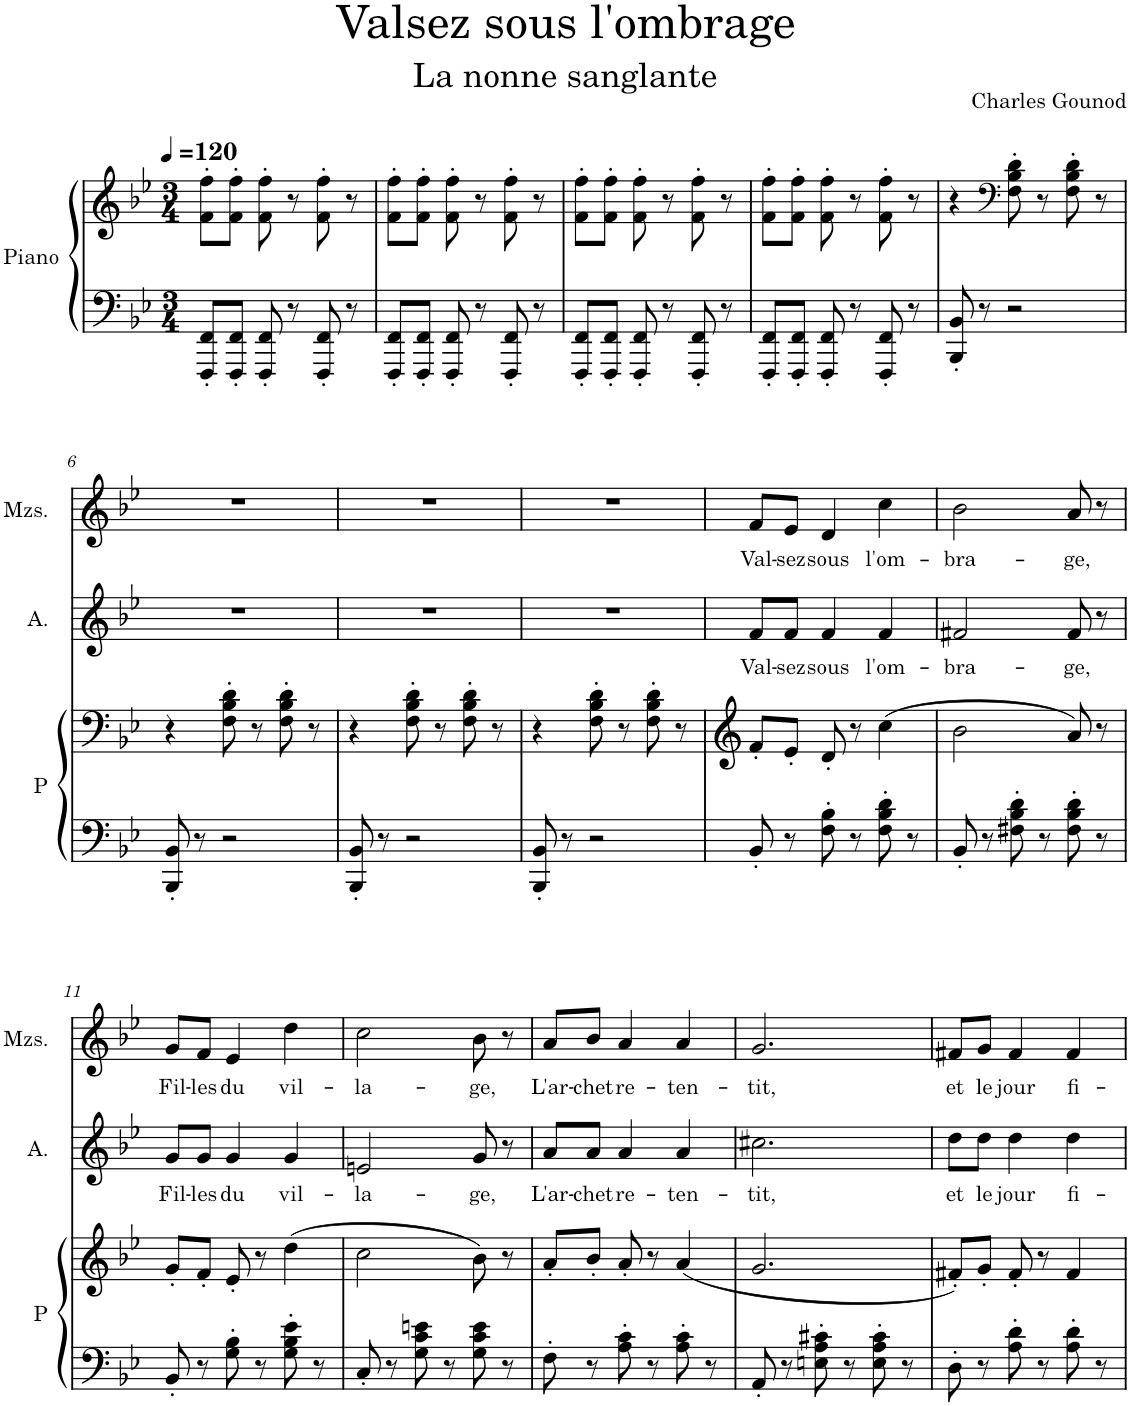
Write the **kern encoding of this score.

**kern	**kern	**kern	**text	**kern	**text
*part3	*part3	*part2	*part2	*part1	*part1
*staff4	*staff3	*staff2	*staff2	*staff1	*staff1
*I"Piano	*	*I"Alto	*	*I"Mezzo-soprano	*
*I'P	*	*I'A.	*	*I'Mzs.	*
*clefF4	*clefG2	*clefG2	*	*clefG2	*
*k[b-e-]	*k[b-e-]	*k[b-e-]	*	*k[b-e-]	*
*M3/4	*M3/4	*M3/4	*	*M3/4	*
*MM120	*MM120	*MM120	*	*MM120	*
=1	=1	=1	=1	=1	=1
8FFF/' 8FF/'L	8f\' 8ff\'L	2.r	.	2r	.
8FFF/' 8FF/'J	8f\' 8ff\'J	.	.	.	.
8FFF/' 8FF/'	8f\' 8ff\'	.	.	.	.
8r	8r	.	.	.	.
8FFF/' 8FF/'	8f\' 8ff\'	.	.	4r	.
8r	8r	.	.	.	.
=2	=2	=2	=2	=2	=2
8FFF/' 8FF/'L	8f\' 8ff\'L	2.r	.	2.r	.
8FFF/' 8FF/'J	8f\' 8ff\'J	.	.	.	.
8FFF/' 8FF/'	8f\' 8ff\'	.	.	.	.
8r	8r	.	.	.	.
8FFF/' 8FF/'	8f\' 8ff\'	.	.	.	.
8r	8r	.	.	.	.
=3	=3	=3	=3	=3	=3
8FFF/' 8FF/'L	8f\' 8ff\'L	2.r	.	2.r	.
8FFF/' 8FF/'J	8f\' 8ff\'J	.	.	.	.
8FFF/' 8FF/'	8f\' 8ff\'	.	.	.	.
8r	8r	.	.	.	.
8FFF/' 8FF/'	8f\' 8ff\'	.	.	.	.
8r	8r	.	.	.	.
=4	=4	=4	=4	=4	=4
8FFF/' 8FF/'L	8f\' 8ff\'L	2.r	.	2.r	.
8FFF/' 8FF/'J	8f\' 8ff\'J	.	.	.	.
8FFF/' 8FF/'	8f\' 8ff\'	.	.	.	.
8r	8r	.	.	.	.
8FFF/' 8FF/'	8f\' 8ff\'	.	.	.	.
8r	8r	.	.	.	.
=5	=5	=5	=5	=5	=5
8BBB-/' 8BB-/'	4r	2.r	.	2.r	.
8r	.	.	.	.	.
*	*clefF4	*	*	*	*
2r	8F\' 8B-\' 8d\'	.	.	.	.
.	8r	.	.	.	.
.	8F\' 8B-\' 8d\'	.	.	.	.
.	8r	.	.	.	.
!!LO:LB:g=z
=6	=6	=6	=6	=6	=6
8BBB-/' 8BB-/'	4r	2.r	.	2.r	.
8r	.	.	.	.	.
2r	8F\' 8B-\' 8d\'	.	.	.	.
.	8r	.	.	.	.
.	8F\' 8B-\' 8d\'	.	.	.	.
.	8r	.	.	.	.
=7	=7	=7	=7	=7	=7
8BBB-/' 8BB-/'	4r	2.r	.	2.r	.
8r	.	.	.	.	.
2r	8F\' 8B-\' 8d\'	.	.	.	.
.	8r	.	.	.	.
.	8F\' 8B-\' 8d\'	.	.	.	.
.	8r	.	.	.	.
=8	=8	=8	=8	=8	=8
8BBB-/' 8BB-/'	4r	2.r	.	2.r	.
8r	.	.	.	.	.
2r	8F\' 8B-\' 8d\'	.	.	.	.
.	8r	.	.	.	.
.	8F\' 8B-\' 8d\'	.	.	.	.
.	8r	.	.	.	.
=9	=9	=9	=9	=9	=9
!	!	!	!LO:LY:b	!	!LO:LY:b
8BB-'/	8f'/L	8f/L	Val-	8f/L	Val-
!	!	!	!LO:LY:b	!	!LO:LY:b
8r	8e-'/J	8f/J	-sez	8e-/J	-sez
!	!	!	!LO:LY:b	!	!LO:LY:b
8F\' 8B-\'	8d'/	4f/	sous	4d/	sous
8r	8r	.	.	.	.
!	!	!	!LO:LY:b	!	!LO:LY:b
8F\' 8B-\' 8d\'	(4cc\	4f/	l'om-	4cc\	l'om-
8r	.	.	.	.	.
=10	=10	=10	=10	=10	=10
!	!	!	!LO:LY:b	!	!LO:LY:b
8BB-'/	2b-\	2f#X/	-bra-	2b-\	-bra-
8r	.	.	.	.	.
8F#X\' 8B-\' 8d\'	.	.	.	.	.
8r	.	.	.	.	.
!	!	!	!LO:LY:b	!	!LO:LY:b
8F#\' 8B-\' 8d\'	8a/)	8f#/	-ge,	8a/	-ge,
8r	8r	8r	.	8r	.
!!LO:LB:g=z
=11	=11	=11	=11	=11	=11
!	!	!	!LO:LY:b	!	!LO:LY:b
8BB-'/	8g'/L	8g/L	Fil-	8g/L	Fil-
!	!	!	!LO:LY:b	!	!LO:LY:b
8r	8f'/J	8g/J	-les	8f/J	-les
!	!	!	!LO:LY:b	!	!LO:LY:b
8G\' 8B-\'	8e-'/	4g/	du	4e-/	du
8r	8r	.	.	.	.
!	!	!	!LO:LY:b	!	!LO:LY:b
8G\' 8B-\' 8e-\'	(4dd\	4g/	vil-	4dd\	vil-
8r	.	.	.	.	.
=12	=12	=12	=12	=12	=12
!	!	!	!LO:LY:b	!	!LO:LY:b
8C'/	2cc\	2en/	-la-	2cc\	-la-
8r	.	.	.	.	.
8G\ 8c\ 8en\	.	.	.	.	.
8r	.	.	.	.	.
!	!	!	!LO:LY:b	!	!LO:LY:b
8G\ 8c\ 8e\	8b-\)	8g/	-ge,	8b-\	-ge,
8r	8r	8r	.	8r	.
=13	=13	=13	=13	=13	=13
!	!	!	!LO:LY:b	!	!LO:LY:b
8F'\	8a'/L	8a/L	L'ar-	8a/L	L'ar-
!	!	!	!LO:LY:b	!	!LO:LY:b
8r	8b-'/J	8a/J	-chet	8b-/J	-chet
!	!	!	!LO:LY:b	!	!LO:LY:b
8A\' 8c\'	8a'/	4a/	re-	4a/	re-
8r	8r	.	.	.	.
!	!	!	!LO:LY:b	!	!LO:LY:b
8A\' 8c\'	(<4a/	4a/	-ten-	4a/	-ten-
8r	.	.	.	.	.
=14	=14	=14	=14	=14	=14
!	!	!	!LO:LY:b	!	!LO:LY:b
8AA'/	2.g/	2.cc#X\	-tit,	2.g/	-tit,
8r	.	.	.	.	.
8En\' 8A\' 8c#X\'	.	.	.	.	.
8r	.	.	.	.	.
8E\' 8A\' 8c#\'	.	.	.	.	.
8r	.	.	.	.	.
=15	=15	=15	=15	=15	=15
!	!	!	!LO:LY:b	!	!LO:LY:b
8D'\	8f#X'/L)	8dd\L	et	8f#X/L	et
!	!	!	!LO:LY:b	!	!LO:LY:b
8r	8g'/J	8dd\J	le	8g/J	le
!	!	!	!LO:LY:b	!	!LO:LY:b
8A\' 8d\'	8f#'/	4dd\	jour	4f#/	jour
8r	8r	.	.	.	.
!	!	!	!LO:LY:b	!	!LO:LY:b
8A\' 8d\'	4f#/	4dd\	fi-	4f#/	fi-
8r	.	.	.	.	.
=	=	=	=	=	=
*-	*-	*-	*-	*-	*-
